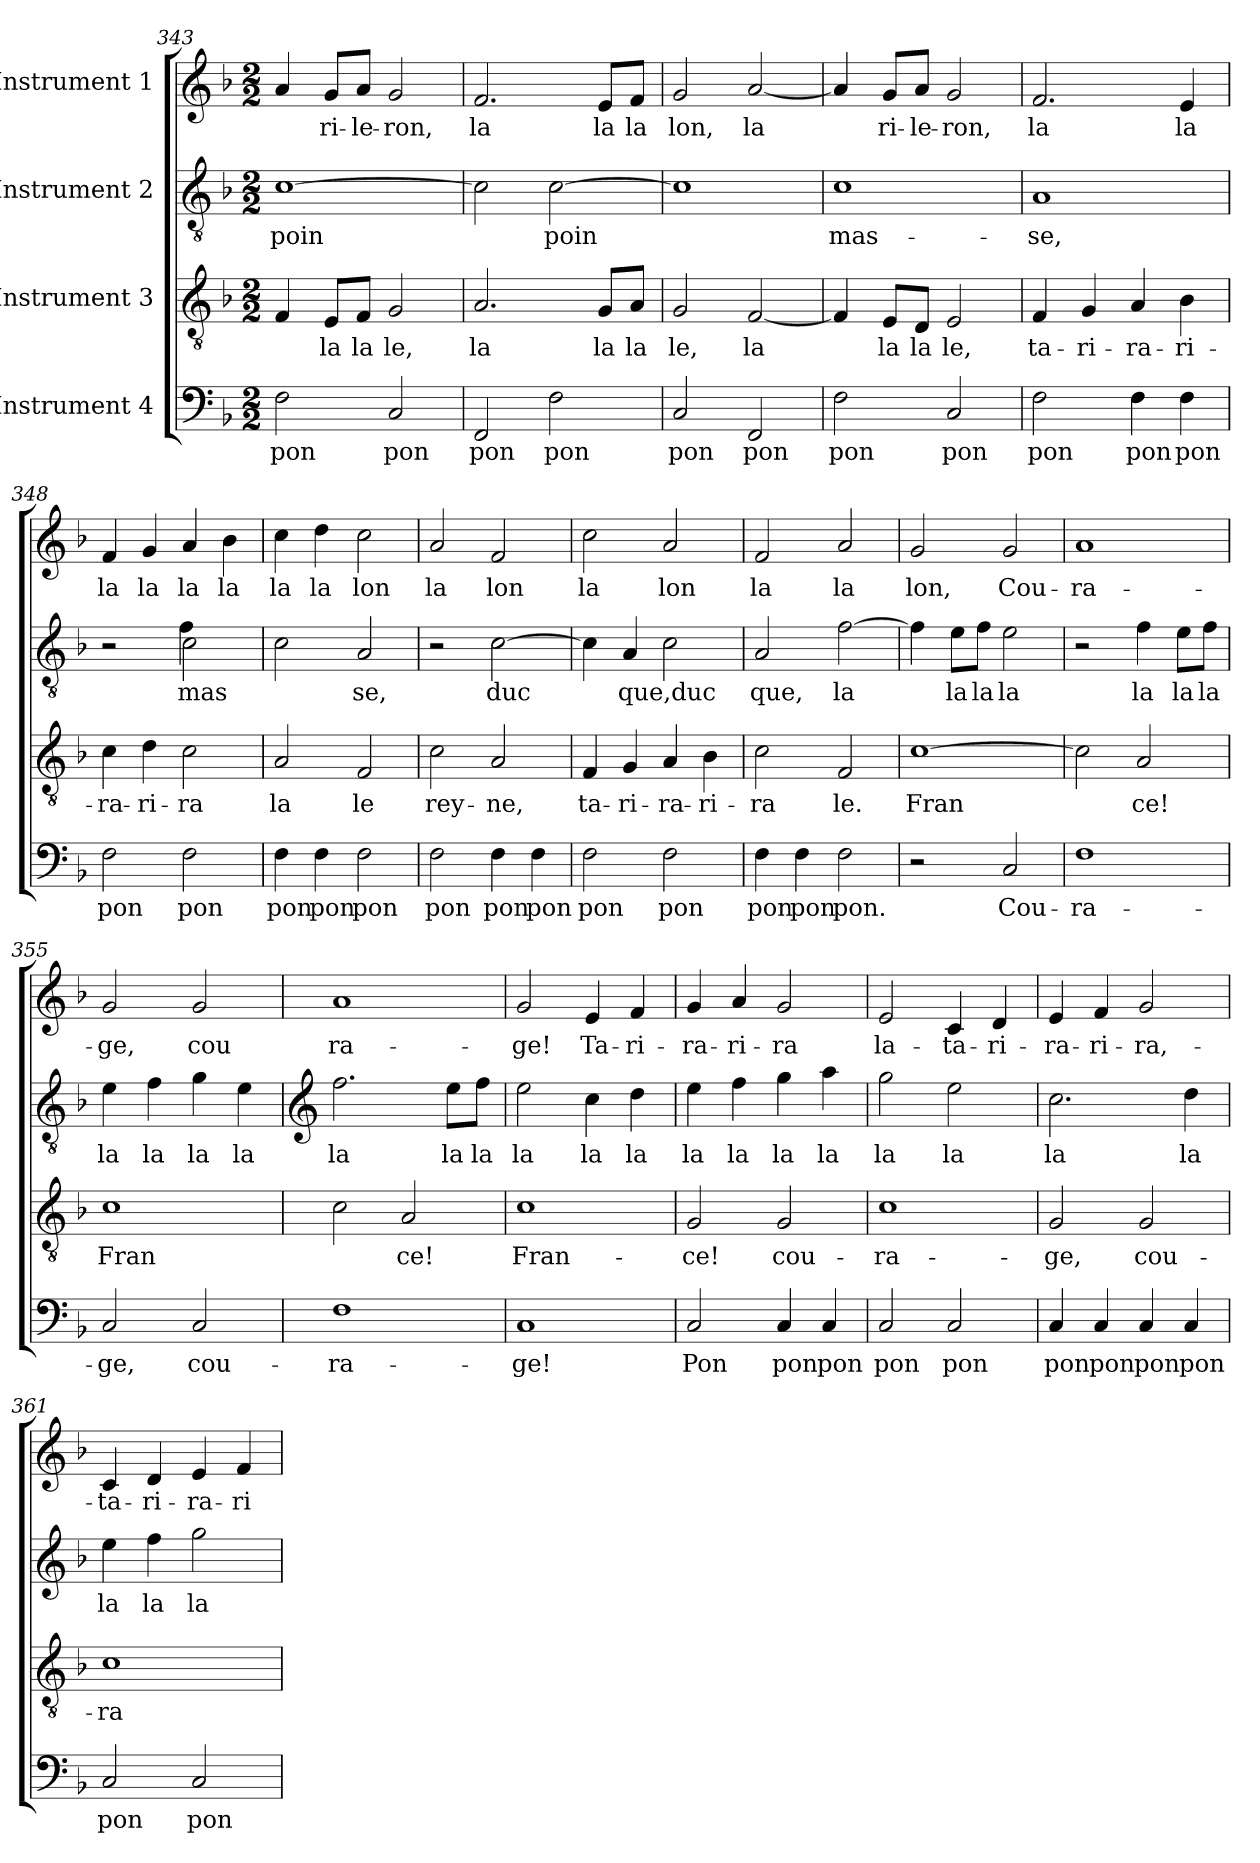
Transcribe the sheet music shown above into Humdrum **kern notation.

**kern	**text	**kern	**text	**kern	**text	**kern	**text
*part4	*part4	*part3	*part3	*part2	*part2	*part1	*part1
*staff4	*staff4	*staff3	*staff3	*staff2	*staff2	*staff1	*staff1
*I"Instrument 4	*	*I"Instrument 3	*	*I"Instrument 2	*	*I"Instrument 1	*
!!LO:PB:g=z
*clefF4	*	*clefGv2	*	*clefGv2	*	*clefG2	*
*k[b-]	*	*k[b-]	*	*k[b-]	*	*k[b-]	*
*F:	*	*F:	*	*F:	*	*F:	*
*M2/2	*	*M2/2	*	*M2/2	*	*M2/2	*
=343	=343	=343	=343	=343	=343	=343	=343
!	!LO:LY:b:cj	!	!LO:LY:b:cj	!	!LO:LY:b:cj	!	!LO:LY:b:cj
2F\	pon	4F/	--	[>1c	-poin-	4a/	--
!	!	!	!LO:LY:b:cj	!	!	!	!LO:LY:b:cj
.	.	8E/L	-la	.	.	8g/L	-ri-
!	!	!	!LO:LY:b:cj	!	!	!	!LO:LY:b:cj
.	.	8F/J	la	.	.	8a/J	-le-
!	!LO:LY:b:cj	!	!LO:LY:b:cj	!	!	!	!LO:LY:b:cj
2C/	pon	2G/	le,	.	.	2g/	-ron,
=344	=344	=344	=344	=344	=344	=344	=344
!	!LO:LY:b:cj	!	!LO:LY:b:cj	!	!LO:LY:b:cj	!	!LO:LY:b:cj
2FF/	pon	2.A/	la	2c\]	--	2.f/	la
!	!LO:LY:b:cj	!	!	!	!LO:LY:b:cj	!	!
2F\	pon	.	.	[>2c\	-poin-	.	.
!	!	!	!LO:LY:b:cj	!	!	!	!LO:LY:b:cj
.	.	8G/L	la	.	.	8e/L	la
!	!	!	!LO:LY:b:cj	!	!	!	!LO:LY:b:cj
.	.	8A/J	la	.	.	8f/J	la
=345	=345	=345	=345	=345	=345	=345	=345
!	!LO:LY:b:cj	!	!LO:LY:b:cj	!	!LO:LY:b:cj	!	!LO:LY:b:cj
2C/	pon	2G/	le,	1c]	--	2g/	lon,
!	!LO:LY:b:cj	!	!LO:LY:b:cj	!	!	!	!LO:LY:b:cj
2FF/	pon	[<2F/	la-	.	.	[<2a/	la-
=346	=346	=346	=346	=346	=346	=346	=346
!	!LO:LY:b:cj	!	!LO:LY:b:cj	!	!LO:LY:b:cj	!	!LO:LY:b:cj
2F\	pon	4F/]	--	1c	-mas-	4a/]	--
!	!	!	!LO:LY:b:cj	!	!	!	!LO:LY:b:cj
.	.	8E/L	-la	.	.	8g/L	-ri-
!	!	!	!LO:LY:b:cj	!	!	!	!LO:LY:b:cj
.	.	8D/J	la	.	.	8a/J	-le-
!	!LO:LY:b:cj	!	!LO:LY:b:cj	!	!	!	!LO:LY:b:cj
2C/	pon	2E/	le,	.	.	2g/	-ron,
=347	=347	=347	=347	=347	=347	=347	=347
!	!LO:LY:b:cj	!	!LO:LY:b:cj	!	!LO:LY:b:cj	!	!LO:LY:b:cj
2F\	pon	4F/	ta-	1A	-se,	2.f/	la
!	!	!	!LO:LY:b:cj	!	!	!	!
.	.	4G/	-ri-	.	.	.	.
!	!LO:LY:b:cj	!	!LO:LY:b:cj	!	!	!	!
4F\	pon	4A/	-ra-	.	.	.	.
!	!LO:LY:b:cj	!	!LO:LY:b:cj	!	!	!	!LO:LY:b:cj
4F\	pon	4B-\	-ri-	.	.	4e/	la
=348	=348	=348	=348	=348	=348	=348	=348
!	!LO:LY:b:cj	!	!LO:LY:b:cj	!	!	!	!LO:LY:b:cj
*	*	*	*	*^	*	*	*
2F\	pon	4c\	-ra-	2r	2ryy	.	4f/	la
!	!	!	!LO:LY:b:cj	!	!	!	!	!LO:LY:b:cj
.	.	4d\	-ri-	.	.	.	4g/	la
!	!LO:LY:b:cj	!	!LO:LY:b:cj	!	!	!LO:LY:b:cj	!	!LO:LY:b:cj
2F\	pon	2c\	-ra	2c\	4f\	mas-	4a/	la
!	!	!	!	!	!	!	!	!LO:LY:b:cj
.	.	.	.	.	4ryy	.	4b-\	la
!!LO:LB:g=z
=349	=349	=349	=349	=349	=349	=349	=349	=349
!	!LO:LY:b:cj	!	!LO:LY:b:cj	!	!	!LO:LY:b:cj	!	!LO:LY:b:cj
*	*	*	*	*v	*v	*	*	*
4F\	pon	2A/	la	2c\	--	4cc\	la
!	!LO:LY:b:cj	!	!	!	!	!	!LO:LY:b:cj
4F\	pon	.	.	.	.	4dd\	la
!	!LO:LY:b:cj	!	!LO:LY:b:cj	!	!LO:LY:b:cj	!	!LO:LY:b:cj
2F\	pon	2F/	le	2A/	-se,	2cc\	lon
=350	=350	=350	=350	=350	=350	=350	=350
!	!LO:LY:b:cj	!	!LO:LY:b:cj	!	!	!	!LO:LY:b:cj
2F\	pon	2c\	rey-	2r	.	2a/	la
!	!LO:LY:b:cj	!	!LO:LY:b:cj	!	!LO:LY:b:cj	!	!LO:LY:b:cj
4F\	pon	2A/	-ne,	[>2c\	duc-	2f/	lon
!	!LO:LY:b:cj	!	!	!	!	!	!
4F\	pon	.	.	.	.	.	.
=351	=351	=351	=351	=351	=351	=351	=351
!	!LO:LY:b:cj	!	!LO:LY:b:cj	!	!LO:LY:b:cj	!	!LO:LY:b:cj
2F\	pon	4F/	ta-	4c\]	--	2cc\	la
!	!	!	!LO:LY:b:cj	!	!LO:LY:b:cj	!	!
.	.	4G/	-ri-	4A/	-que,duc-	.	.
!	!LO:LY:b:cj	!	!LO:LY:b:cj	!	!LO:LY:b:cj	!	!LO:LY:b:cj
2F\	pon	4A/	-ra-	2c\	--	2a/	lon
!	!	!	!LO:LY:b:cj	!	!	!	!
.	.	4B-\	-ri-	.	.	.	.
=352	=352	=352	=352	=352	=352	=352	=352
!	!LO:LY:b:cj	!	!LO:LY:b:cj	!	!LO:LY:b:cj	!	!LO:LY:b:cj
4F\	pon	2c\	-ra	2A/	-que,	2f/	la
!	!LO:LY:b:cj	!	!	!	!	!	!
4F\	pon	.	.	.	.	.	.
!	!LO:LY:b:cj	!	!LO:LY:b:cj	!	!LO:LY:b:cj	!	!LO:LY:b:cj
2F\	pon.	2F/	le.	[>2f\	la-	2a/	la
=353	=353	=353	=353	=353	=353	=353	=353
!	!	!	!LO:LY:b:cj	!	!LO:LY:b:cj	!	!LO:LY:b:cj
2r	.	[>1c	Fran-	4f\]	--	2g/	lon,
!	!	!	!	!	!LO:LY:b:cj	!	!
.	.	.	.	8e\L	-la	.	.
!	!	!	!	!	!LO:LY:b:cj	!	!
.	.	.	.	8f\J	la	.	.
!	!LO:LY:b:cj	!	!	!	!LO:LY:b:cj	!	!LO:LY:b:cj
2C/	Cou-	.	.	2e\	la	2g/	Cou-
=354	=354	=354	=354	=354	=354	=354	=354
!	!LO:LY:b:cj	!	!LO:LY:b:cj	!	!	!	!LO:LY:b:cj
1F	-ra-	2c\]	--	2r	.	1a	-ra-
!	!	!	!LO:LY:b:cj	!	!LO:LY:b:cj	!	!
.	.	2A/	-ce!	4f\	la	.	.
!	!	!	!	!	!LO:LY:b:cj	!	!
.	.	.	.	8e\L	la	.	.
!	!	!	!	!	!LO:LY:b:cj	!	!
.	.	.	.	8f\J	la	.	.
=355	=355	=355	=355	=355	=355	=355	=355
!	!LO:LY:b:cj	!	!LO:LY:b:cj	!	!LO:LY:b:cj	!	!LO:LY:b:cj
2C/	-ge,	1c	Fran-	4e\	la	2g/	-ge,
!	!	!	!	!	!LO:LY:b:cj	!	!
.	.	.	.	4f\	la	.	.
!	!LO:LY:b:cj	!	!	!	!LO:LY:b:cj	!	!LO:LY:b:cj
2C/	cou-	.	.	4g\	la	2g/	cou
!	!	!	!	!	!LO:LY:b:cj	!	!
.	.	.	.	4e\	la	.	.
!!LO:LB:g=z
=356	=356	=356	=356	=356	=356	=356	=356
*	*	*	*	*clefG2	*	*	*
!	!LO:LY:b:cj	!	!LO:LY:b:cj	!	!LO:LY:b:cj	!	!LO:LY:b:cj
1F	-ra-	2c\	--	2.ff\	la	1a	ra-
!	!	!	!LO:LY:b:cj	!	!	!	!
.	.	2A/	-ce!	.	.	.	.
!	!	!	!	!	!LO:LY:b:cj	!	!
.	.	.	.	8ee\L	la	.	.
!	!	!	!	!	!LO:LY:b:cj	!	!
.	.	.	.	8ff\J	la	.	.
=357	=357	=357	=357	=357	=357	=357	=357
!	!LO:LY:b:cj	!	!LO:LY:b:cj	!	!LO:LY:b:cj	!	!LO:LY:b:cj
1C	-ge!	1c	Fran-	2ee\	la	2g/	-ge!
!	!	!	!	!	!LO:LY:b:cj	!	!LO:LY:b:cj
.	.	.	.	4cc\	la	4e/	Ta-
!	!	!	!	!	!LO:LY:b:cj	!	!LO:LY:b:cj
.	.	.	.	4dd\	la	4f/	-ri-
=358	=358	=358	=358	=358	=358	=358	=358
!	!LO:LY:b:cj	!	!LO:LY:b:cj	!	!LO:LY:b:cj	!	!LO:LY:b:cj
2C/	Pon	2G/	-ce!	4ee\	la	4g/	-ra-
!	!	!	!	!	!LO:LY:b:cj	!	!LO:LY:b:cj
.	.	.	.	4ff\	la	4a/	-ri-
!	!LO:LY:b:cj	!	!LO:LY:b:cj	!	!LO:LY:b:cj	!	!LO:LY:b:cj
4C/	pon	2G/	cou-	4gg\	la	2g/	-ra
!	!LO:LY:b:cj	!	!	!	!LO:LY:b:cj	!	!
4C/	pon	.	.	4aa\	la	.	.
=359	=359	=359	=359	=359	=359	=359	=359
!	!LO:LY:b:cj	!	!LO:LY:b:cj	!	!LO:LY:b:cj	!	!LO:LY:b:cj
2C/	pon	1c	-ra-	2gg\	la	2e/	la-
!	!LO:LY:b:cj	!	!	!	!LO:LY:b:cj	!	!LO:LY:b:cj
2C/	pon	.	.	2ee\	la	4c/	-ta-
!	!	!	!	!	!	!	!LO:LY:b:cj
.	.	.	.	.	.	4d/	-ri-
=360	=360	=360	=360	=360	=360	=360	=360
!	!LO:LY:b:cj	!	!LO:LY:b:cj	!	!LO:LY:b:cj	!	!LO:LY:b:cj
4C/	pon	2G/	-ge,	2.cc\	la	4e/	-ra-
!	!LO:LY:b:cj	!	!	!	!	!	!LO:LY:b:cj
4C/	pon	.	.	.	.	4f/	-ri-
!	!LO:LY:b:cj	!	!LO:LY:b:cj	!	!	!	!LO:LY:b:cj
4C/	pon	2G/	cou-	.	.	2g/	-ra,-
!	!LO:LY:b:cj	!	!	!	!LO:LY:b:cj	!	!
4C/	pon	.	.	4dd\	la	.	.
=361	=361	=361	=361	=361	=361	=361	=361
!	!LO:LY:b:cj	!	!LO:LY:b:cj	!	!LO:LY:b:cj	!	!LO:LY:b:cj
2C/	pon	1c	-ra-	4ee\	la	4c/	-ta-
!	!	!	!	!	!LO:LY:b:cj	!	!LO:LY:b:cj
.	.	.	.	4ff\	la	4d/	-ri-
!	!LO:LY:b:cj	!	!	!	!LO:LY:b:cj	!	!LO:LY:b:cj
2C/	pon	.	.	2gg\	la	4e/	-ra-
!	!	!	!	!	!	!	!LO:LY:b:cj
.	.	.	.	.	.	4f/	-ri-
=	=	=	=	=	=	=	=
*-	*-	*-	*-	*-	*-	*-	*-
